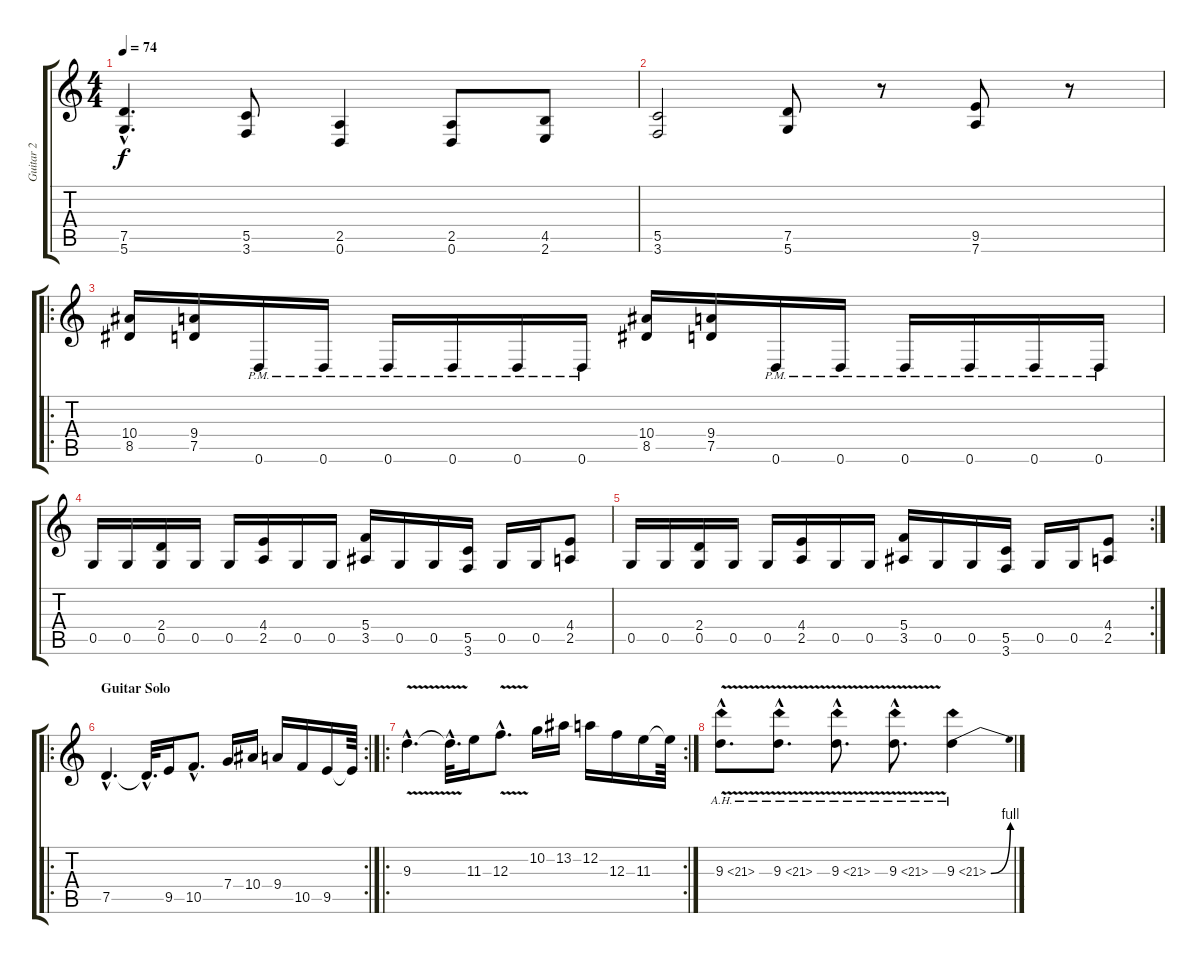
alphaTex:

\track ("Guitar 2" "Guitar 2") {instrument distortionguitar}
\staff {score tabs}
\tuning (D4 A3 F3 C3 G2 D2) {hide}
\ts (4 4)
\tempo 74
\clef g2
\ks c
(7.5{hac} 5.6{hac}).4{d dy f} (5.5 3.6).8 (2.5 0.6).4 (2.5 0.6).8 (4.5 2.6).8 |
(5.5 3.6).2 (7.5 5.6).8 r.8 (9.5 7.6).8 r.8 |
\ro
(10.4 8.5).16 (9.4 7.5).16 0.6{pm}.16 0.6{pm}.16 0.6{pm}.16 0.6{pm}.16 0.6{pm}.16 0.6{pm}.16 (10.4 8.5).16 (9.4 7.5).16 0.6{pm}.16 0.6{pm}.16 0.6{pm}.16 0.6{pm}.16 0.6{pm}.16 0.6{pm}.16 |
0.5.16 0.5.16 (2.4 0.5).16 0.5.16 0.5.16 (4.4 2.5).16 0.5.16 0.5.16 (5.4 3.5).16 0.5.16 0.5.16 (5.5 3.6).16 0.5.16 0.5.16 (4.4 2.5).8 |
\rc 2
0.5.16 0.5.16 (2.4 0.5).16 0.5.16 0.5.16 (4.4 2.5).16 0.5.16 0.5.16 (5.4 3.5).16 0.5.16 0.5.16 (5.5 3.6).16 0.5.16 0.5.16 (4.4 2.5).8 |
\ro
\rc 2
\section ("" "Guitar Solo")
7.5{hac}.4{d} 7.5{hac t}.32{d} 9.5.16 10.5{hac}.8{d} 7.4.16 10.4.16 9.4.16 10.5.16 9.5.16 9.5{t}.64 |
\ro
\rc 2
9.3{v hac}.4{d} 9.3{hac t}.32{d} 11.3.16 12.3{v hac}.8{d} 10.2.16 13.2.16 12.2.16 12.3.16 11.3.16 11.3{t}.64 |
9.3{ah 12 v hac}.8{d} 9.3{ah 12 v hac}.8{d} 9.3{ah 12 v hac}.8{d} 9.3{ah 12 v hac}.8{d} 9.3{be (bend 0 0 60 4) ah 12}.4
